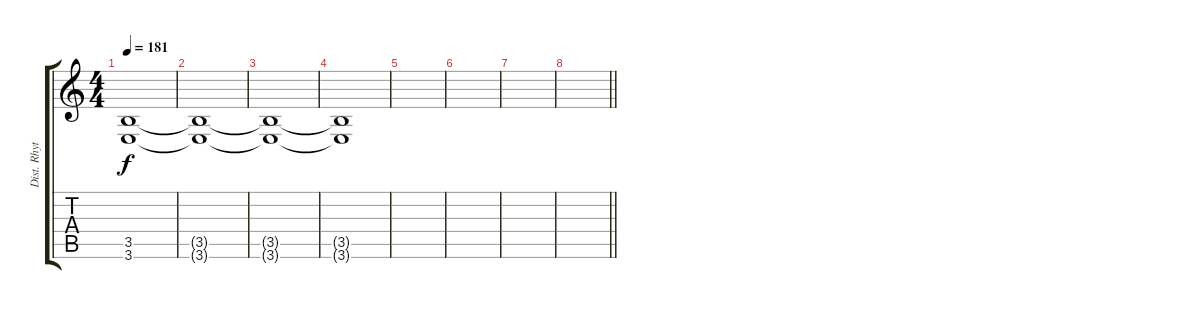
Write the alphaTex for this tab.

\track ("Dist. Rhytm Guitar [R]" "Dist. Rhyt") {instrument distortionguitar}
\staff {score tabs}
\tuning (Eb4 Bb3 Gb3 Db3 Ab2 Db2) {hide}
\ts (4 4)
\tempo 181
\clef g2
\ks c
(3.5 3.6).1{dy f volume 0} |
(3.5{t} 3.6{t}).1 |
(3.5{t} 3.6{t}).1 |
(3.5{t} 3.6{t}).1 |
|
|
|
\barLineRight lightlight
